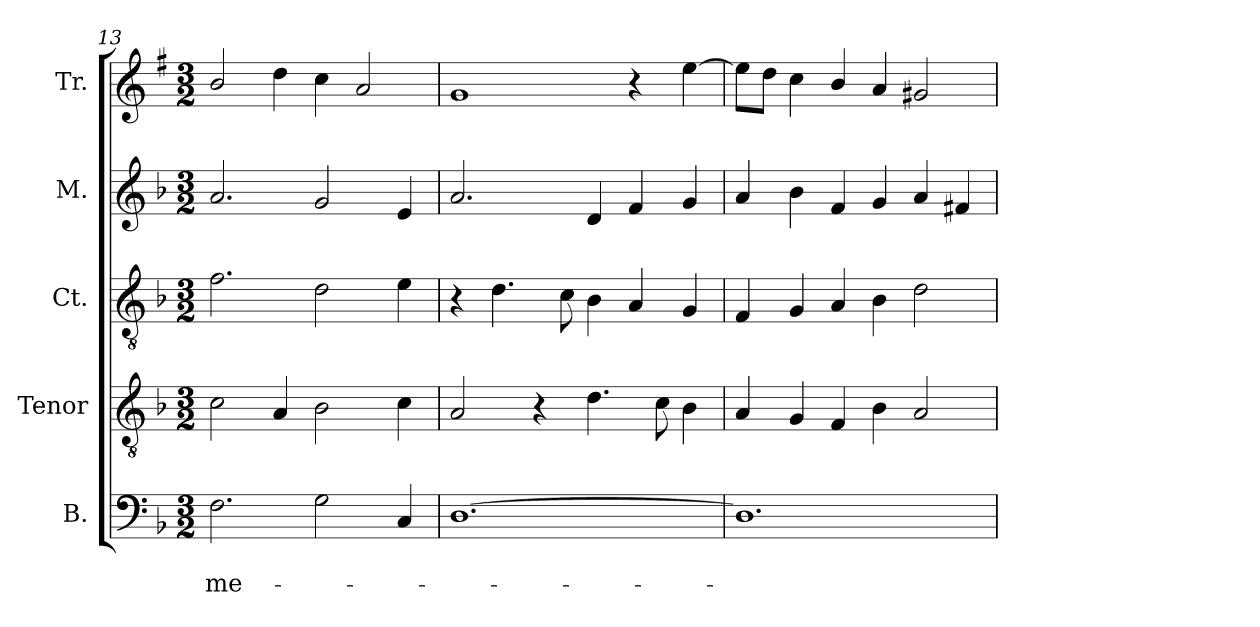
**kern	**text	**text	**kern	**kern	**kern	**kern
*part5	*part5	*part5	*part4	*part3	*part2	*part1
*staff5	*staff5	*staff5	*staff4	*staff3	*staff2	*staff1
*I"B.	*	*	*I"Tenor	*I"Ct.	*I"M.	*I"Tr.
*I'B.	*	*	*I'T.	*I'Ct.	*I'M.	*I'Tr.
*clefF4	*	*	*clefGv2	*clefGv2	*clefG2	*clefG2
*	*	*	*	*	*	*ITrd1c2
*k[b-]	*	*	*k[b-]	*k[b-]	*k[b-]	*k[b-]
*F:	*	*	*F:	*F:	*F:	*F:
*M3/2	*	*	*M3/2	*M3/2	*M3/2	*M3/2
=13	=13	=13	=13	=13	=13	=13
!	!	!LO:LY:b	!	!	!	!
2.F\	.	me-	2c\	2.f\	2.a/	2a/
.	.	.	4A/	.	.	4cc\
2G\	.	.	2B-\	2d\	2g/	4b-\
.	.	.	.	.	.	2g/
4C/	.	.	4c\	4e\	4e/	.
=14	=14	=14	=14	=14	=14	=14
[>1.D	.	.	2A/	4r	2.a/	1f
.	.	.	.	4.d\	.	.
.	.	.	4r	.	.	.
.	.	.	.	8c\	.	.
.	.	.	4.d\	4B-\	4d/	.
.	.	.	.	4A/	4f/	4r
.	.	.	8c\	.	.	.
.	.	.	4B-\	4G/	4g/	[>4dd\
!!LO:PB:g=z
=15	=15	=15	=15	=15	=15	=15
1.D]	.	.	4A/	4F/	4a/	8dd\L]
.	.	.	.	.	.	8cc\J
.	.	.	4G/	4G/	4b-\	4b-\
.	.	.	4F/	4A/	4f/	4a/
.	.	.	4B-\	4B-\	4g/	4g/
.	.	.	2A/	2d\	4a/	2f#X/
.	.	.	.	.	4f#X/	.
=	=	=	=	=	=	=
*-	*-	*-	*-	*-	*-	*-
